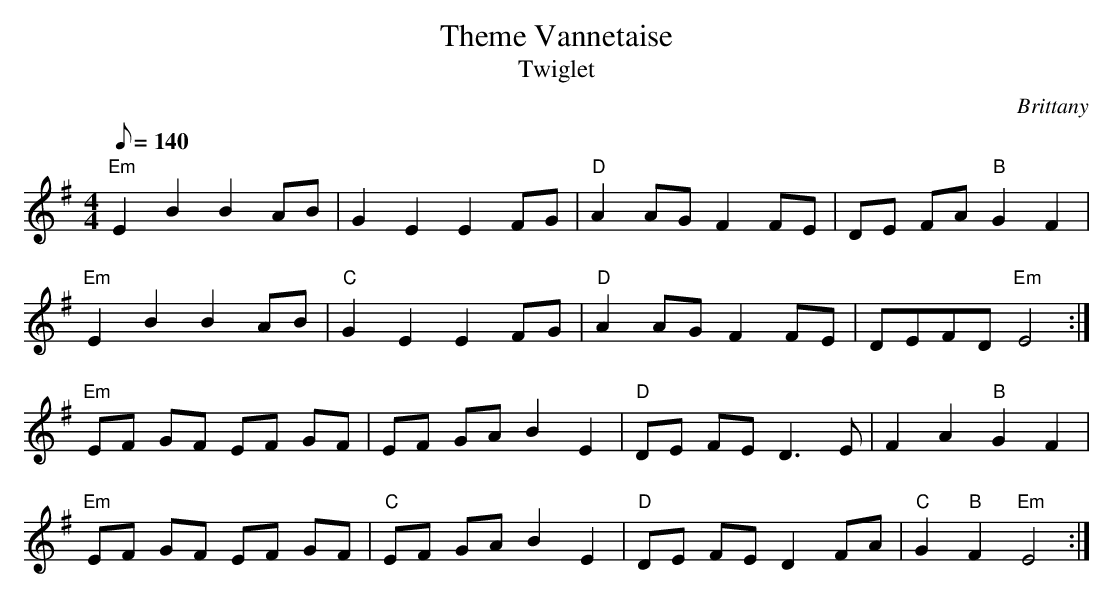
X:1
T: Theme Vannetaise
T: Twiglet
O: Brittany
M: 4/4
K: G
L: 1/8
Q: 140
"Em" E2 B2 B2 AB | G2 E2 E2 FG | "D" A2 AG F2 FE | DE FA "B" G2 F2 |
"Em" E2 B2 B2 AB | "C" G2 E2 E2 FG | "D" A2 AG F2 FE | DEFD "Em" E4 :|
"Em" EF GF EF GF | EF GA B2 E2 | "D" DE FE D2>E2 | F2 A2 "B" G2 F2 |
"Em" EF GF EF GF | "C" EF GA B2 E2 | "D" DE FE D2 FA | "C" G2 "B" F2 "Em" E4 :|
